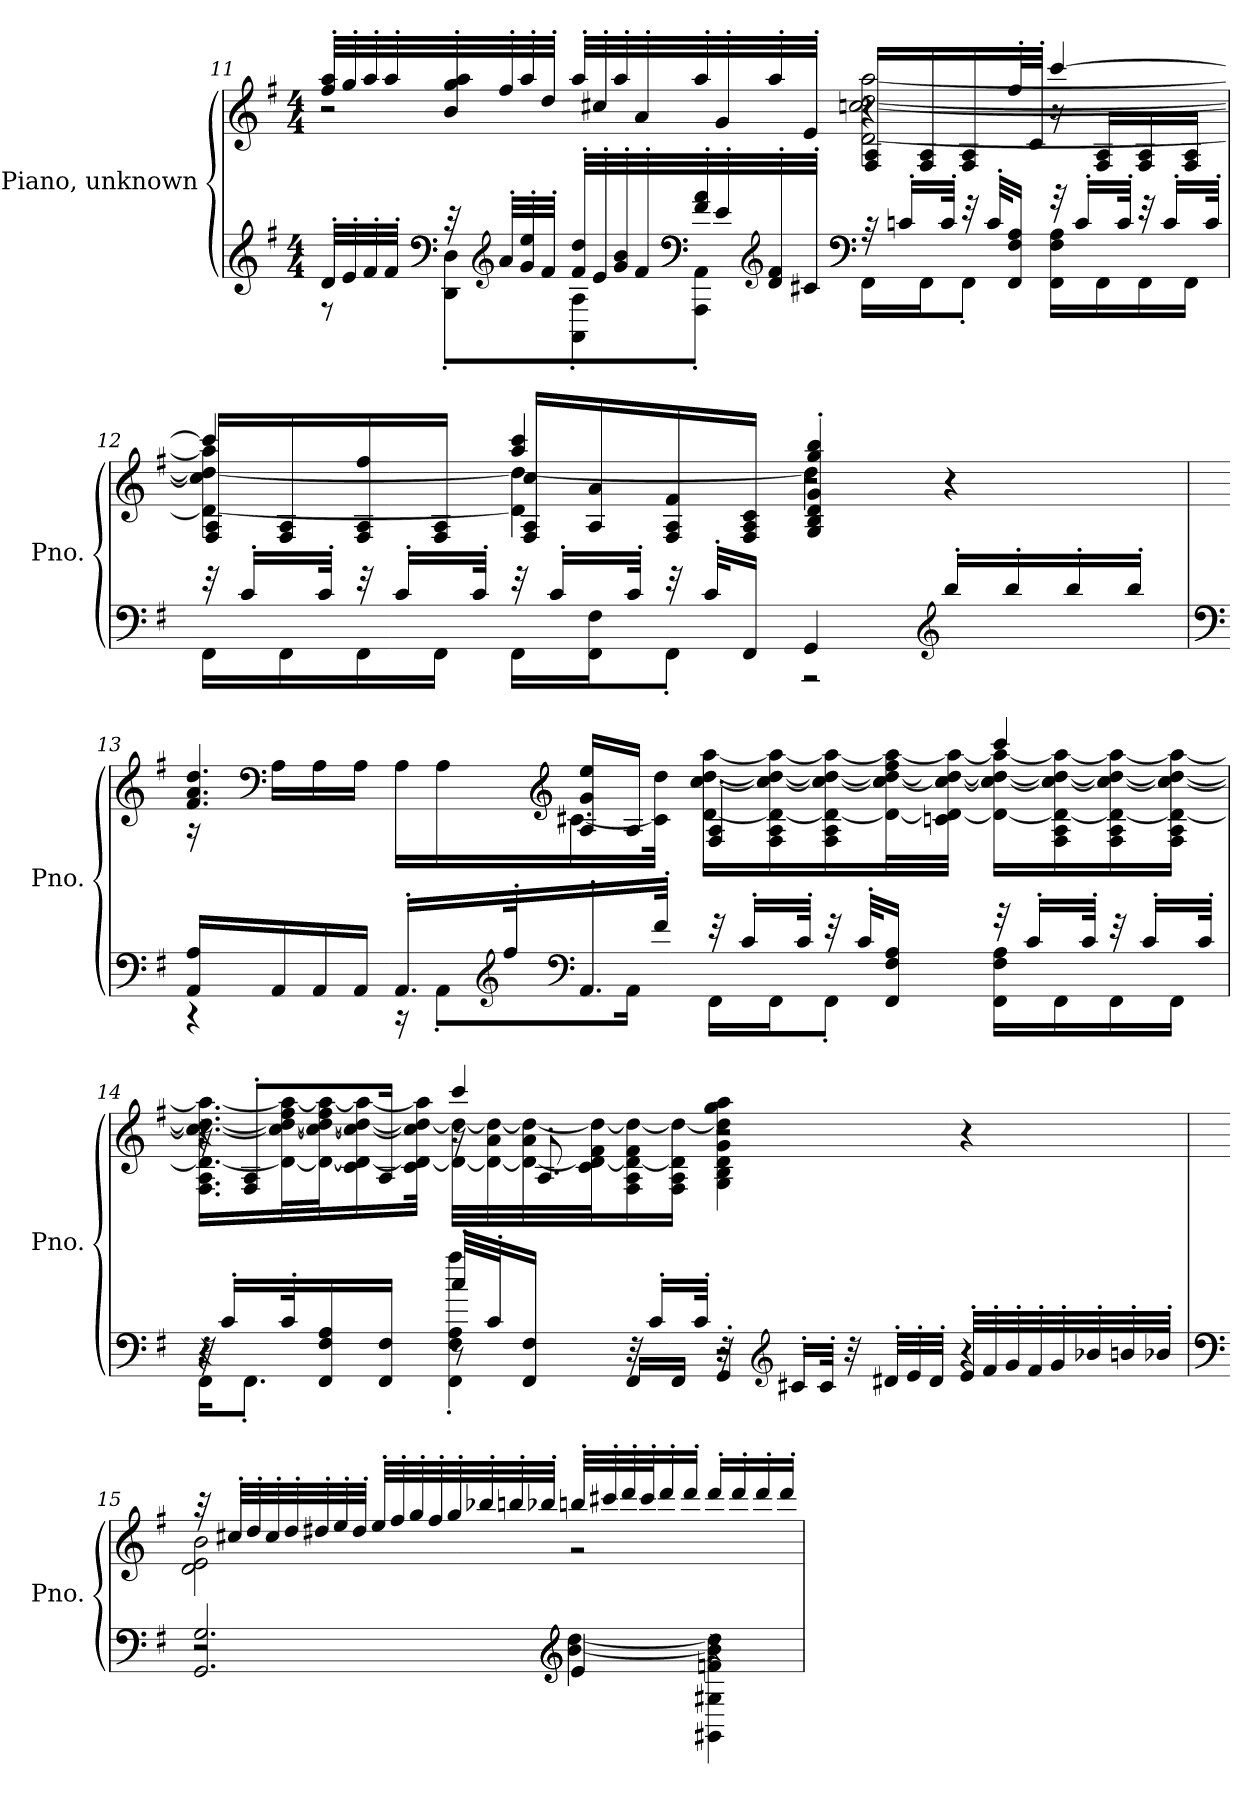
**kern	**kern
*part1	*part1
*staff2	*staff1
*I"Piano, unknown	*
*I'Pno.	*
!!LO:LB:g=z
*clefG2	*clefG2
*k[f#]	*k[f#]
*M4/4	*M4/4
=11	=11
*^	*^
*	*	*	*^
32d'/LLL	8r	2r	2r	32ff#/' 32aa/'LLL
32e'/	.	.	.	32gg'/
32f#'/	.	.	.	32aa'/
32f#'/JJJ	.	.	.	32aa'/
*clefF4	*	*	*	*
32r	8DD\' 8D\'L	.	.	32b/' 32gg/' 32aa/'
*clefG2	*	*	*	*
32a'/LLL	.	.	.	32ff#'/
32g/' 32ee/'	.	.	.	32aa'/
32f#'/JJJ	.	.	.	32dd'/JJJ
32f#/' 32dd/'LLL	8AA\' 8A\'	.	.	32aa'/LLL
32e'/	.	.	.	32cc#X'/
32g/' 32b/'	.	.	.	32aa'/
32f#'/	.	.	.	32a'/
*clefF4	*	*	*	*
32f#/' 32a/'	8AAA\' 8AA\'J	.	.	32aa'/
32e'/	.	.	.	32g'/
*clefG2	*	*	*	*
32d/' 32f#/'	.	.	.	32aa'/
32c#X'/JJJ	.	.	.	32e'/JJJ
*clefF4	*	*	*	*
32r	16FF#\LL	4r	[2d\ [2ccn\ [2dd\ [2aa\	16F#/ 16A/LL
16cn'/LL	.	.	.	.
.	16FF#\J	.	.	16F#/ 16A/
32c'/JJk	.	.	.	.
32r	8FF#'\J	.	.	16F#/ 16A/
32c'/KLL	.	.	.	.
16FF#/ 16F#/ 16A/JJ	.	.	.	32ff#'/L
.	.	.	.	32c'/JJJ
32r	16FF#\ 16F#\ 16A\LL	[4ccc/	.	16r
16c'/LL	.	.	.	.
.	16FF#\	.	.	16F#/ 16A/LL
32c'/JJk	.	.	.	.
32r	16FF#\	.	.	16F#/ 16A/
16c'/LL	.	.	.	.
.	16FF#\JJ	.	.	16F#/ 16A/JJ
32c'/JJk	.	.	.	.
!!LO:LB:g=z	!!	!!
=12	=12	=12	=12	=12
32r	16FF#\LL	4ccc/]	4d\_ 4cc\] 4dd\_ 4aa\]	16F#/ 16A/LL
16c'/LL	.	.	.	.
.	16FF#\	.	.	16F#/ 16A/
32c'/JJk	.	.	.	.
32r	16FF#\	.	.	16F#/ 16A/ 16ff#/
16c'/LL	.	.	.	.
.	16FF#\JJ	.	.	16F#/ 16A/JJ
32c'/JJk	.	.	.	.
32r	16FF#\LL	4aa/ 4ccc/	4d\] 4dd\_	16F#/ 16A/ 16cc/LL
16c'/LL	.	.	.	.
.	16FF#\ 16F#\J	.	.	16A/ 16a/
32c'/JJk	.	.	.	.
32r	8FF#'\J	.	.	16F#/ 16A/ 16f#/
32c'/KLL	.	.	.	.
16FF#/JJ	.	.	.	16F#/ 16A/ 16c/JJ
4GG/	2r	2r	4dd\]	4G/' 4B/' 4d/' 4g/' 4gg/' 4bb/'
*clefG2	*	*	*	*
16bb'/LL	.	.	4r	4r
16bb'/	.	.	.	.
16bb'/	.	.	.	.
16bb'/JJ	.	.	.	.
*	*	*v	*v	*v
!!LO:LB:g=z
=13	=13	=13
*clefF4	*	*
*	*	*^
16AA/ 16A/LL	4r	4.f#/ 4.a/ 4.dd/	16r
*	*	*clefF4	*
16AA/	.	.	16A\LL
16AA/	.	.	16A\
16AA/JJ	.	.	16A\JJ
16.AA'/LL	16r	.	16A\LL
.	8AA'\L	.	16A\
*clefG2	*	*	*
32ff#'/K	.	.	.
*clefF4	*	*clefG2	*
16.AA'/	.	16A/ 16g/ 16ee/LL	[16.c#X\
.	16AA\Jk	16A/JJ	.
32f#'/JJk	.	.	32c#\] 32dd\JJk
32r	16FF#\LL	4F#/' 4A/'	[16d\ [16cc\ [16dd\ [16aa\LL
16c'/LL	.	.	.
.	16FF#\J	.	16F#\ 16A\ 16d\_ 16cc\_ 16dd\_ 16aa\_
32c'/JJk	.	.	.
32r	8FF#'\J	.	16F#\ 16A\ 16d\_ 16cc\_ 16dd\_ 16aa\_
32c'/KLL	.	.	.
16FF#/ 16F#/ 16A/JJ	.	.	32d\_ 32cc\_ 32dd\_ 32ff#\ 32aa\_L
.	.	.	32cn\ 32d\_ 32cc\_ 32dd\_ 32aa\_JJJ
32r	16FF#\ 16F#\ 16A\LL	4ccc/	16d\_ 16cc\_ 16dd\_ 16aa\_LL
16c'/LL	.	.	.
.	16FF#\	.	16F#\ 16A\ 16d\_ 16cc\_ 16dd\_ 16aa\_
32c'/JJk	.	.	.
32r	16FF#\	.	16F#\ 16A\ 16d\_ 16cc\_ 16dd\_ 16aa\_
16c'/LL	.	.	.
.	16FF#\JJ	.	16F#\ 16A\ 16d\_ 16cc\_ 16dd\_ 16aa\_JJ
32c'/JJk	.	.	.
!!LO:PB:g=z
=14	=14	=14	=14
*	*^	*	*^
32r	16FF#\KL	4r	16r	16.F#\ 16.A\ 16.d\_ 16.cc\_ 16.dd\_ 16.aa\_LL	4r
16c'/LL	.	.	.	.	.
.	8.FF#'\J	.	8F#/' 8A/'L	.	.
32c'/K	.	.	.	32d\_ 32cc\_ 32dd\_ 32ff#\ 32aa\_L	.
16FF#/ 16F#/ 16A/	.	.	.	32d\_ 32cc\_ 32dd\_ 32ff#\ 32aa\_J	.
.	.	.	.	16c\ 16d\_ 16cc\_ 16dd\_ 16aa\_	.
16FF#/ 16F#/JJ	.	.	16A/Jk	.	.
.	.	.	.	32c\ 32d\_ 32cc\] 32dd\_ 32aa\]JJk	.
32cc'/LLL	4FF#\' 4F#\' 4A\' 4aa\'	8r	4ccc/	32d\_ 32dd\_LLL	16r
32c'/J	.	.	.	32d\_ 32a\ 32dd\_	.
16FF#/ 16F#/JJ	.	.	.	32d\_ 32a\ 32dd\_	8.A'/
.	.	.	.	32c\ 32d\_ 32f#\ 32dd\_J	.
32r	.	16FF#/LL	.	16F#\ 16A\ 16d\_ 16f#\ 16dd\_	.
16c'/LL	.	.	.	.	.
.	.	16FF#/JJ	.	16F#\ 16A\ 16d\] 16dd\_JJ	.
32c'/JJk	.	.	.	.	.
32r	2r	4GG'/	2r	4G\ 4B\ 4d\ 4g\ 4dd\] 4gg\ 4aa\	2r
*clefG2	*	*	*	*	*
16c#X'/LL	.	.	.	.	.
32c#'/JJk	.	.	.	.	.
32r	.	.	.	.	.
32d#X'/LLL	.	.	.	.	.
32e'/	.	.	.	.	.
32d#'/JJJ	.	.	.	.	.
32e'/LLL	.	4r	.	4r	.
32f#'/	.	.	.	.	.
32g'/	.	.	.	.	.
32f#'/	.	.	.	.	.
32g'/	.	.	.	.	.
32b-X'/	.	.	.	.	.
32bn'/	.	.	.	.	.
32b-X'/JJJ	.	.	.	.	.
*	*	*	*v	*v	*v
!!LO:LB:g=z
=15	=15	=15	=15
*clefF4	*	*	*
*	*	*	*^
2r	2r	2.GG/ 2.G/	32r	2d\ 2e\ 2b\
.	.	.	32cc#X'/LLL	.
.	.	.	32dd'/	.
.	.	.	32cc#'/	.
.	.	.	32dd'/	.
.	.	.	32dd#X'/	.
.	.	.	32ee'/	.
.	.	.	32dd#'/JJJ	.
.	.	.	32ee'/LLL	.
.	.	.	32ff#'/	.
.	.	.	32gg'/	.
.	.	.	32ff#'/	.
.	.	.	32gg'/	.
.	.	.	32bb-X'/	.
.	.	.	32bbn'/	.
.	.	.	32bb-X'/JJJ	.
*clefG2	*	*	*	*
4e/	[4b\ [4dd\	.	32bbn'/LLL	2r
.	.	.	32ccc#X'/	.
.	.	.	32ddd'/	.
.	.	.	32ccc#'/J	.
.	.	.	16ddd'/	.
.	.	.	16ddd'/JJ	.
4r	4GG#X\ 4G#X\ 4fn\ 4b\] 4dd\]	4r	16ddd'/LL	.
.	.	.	16ddd'/	.
.	.	.	16ddd'/	.
.	.	.	16ddd'/JJ	.
*v	*v	*v	*	*
*	*v	*v
=	=
*-	*-
